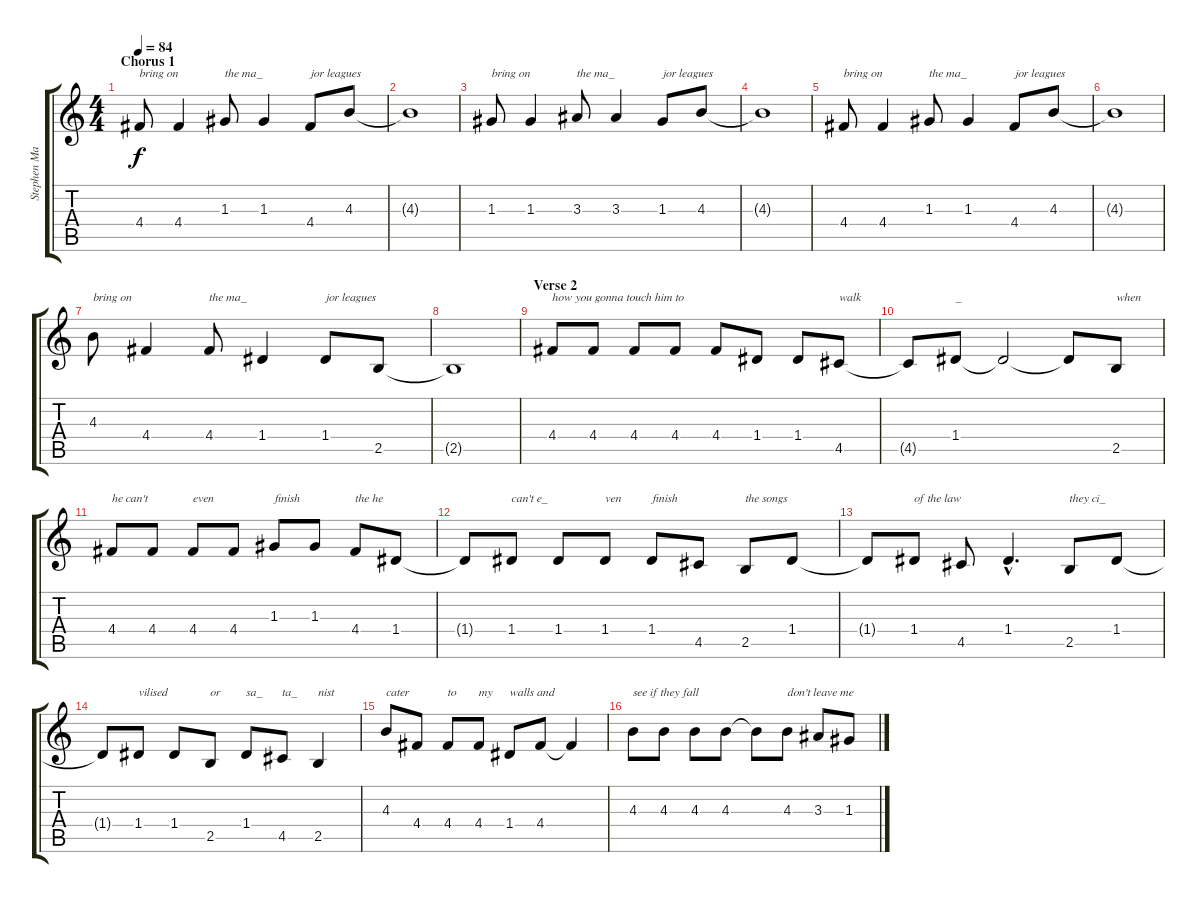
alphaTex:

\track ("Stephen Malkmus" "Stephen Ma") {instrument synthbass1}
\staff {score tabs}
\tuning (E4 B3 G3 D3 A2 E2) {hide}
\ts (4 4)
\section ("" "Chorus 1")
\tempo 84
\clef g2
\ks c
4.4.8{txt "bring on" dy f} 4.4.4 1.3.8{txt "the ma_"} 1.3.4 4.4.8{txt "jor leagues"} 4.3.8 |
4.3{t}.1 |
1.3.8{txt "bring on"} 1.3.4 3.3.8{txt "the ma_"} 3.3.4 1.3.8{txt "jor leagues"} 4.3.8 |
4.3{t}.1 |
4.4.8{txt "bring on"} 4.4.4 1.3.8{txt "the ma_"} 1.3.4 4.4.8{txt "jor leagues"} 4.3.8 |
4.3{t}.1 |
4.3.8{txt "bring on"} 4.4.4 4.4.8{txt "the ma_"} 1.4.4 1.4.8{txt "jor leagues"} 2.5.8 |
2.5{t}.1 |
\section ("" "Verse 2")
4.4.8{txt "how you gonna touch him to "} 4.4.8 4.4.8 4.4.8 4.4.8 1.4.8 1.4.8 4.5.8{txt "walk"} |
4.5{t}.8 1.4.8{txt "_"} 1.4{t}.2 1.4{t}.8 2.5.8{txt "when"} |
4.4.8{txt "he can't"} 4.4.8 4.4.8{txt "even"} 4.4.8 1.3.8{txt "finish"} 1.3.8 4.4.8{txt "the he"} 1.4.8 |
1.4{t}.8 1.4.8{txt "can't e_"} 1.4.8 1.4.8{txt "ven"} 1.4.8{txt "finish"} 4.5.8 2.5.8{txt "the songs"} 1.4.8 |
1.4{t}.8 1.4.8{txt "of the law"} 4.5.8 1.4{hac}.4{d} 2.5.8{txt "they ci_"} 1.4.8 |
1.4{t}.8 1.4.8{txt "vilised"} 1.4.8 2.5.8{txt "or"} 1.4.8{txt "sa_"} 4.5.8{txt "ta_"} 2.5.4{txt "nist"} |
4.3.8{txt "cater"} 4.4.8 4.4.8{txt "to "} 4.4.8{txt "my"} 1.4.8{txt "walls and"} 4.4.8 4.4{t}.4 |
4.3.8{txt "see if they fall"} 4.3.8 4.3.8 4.3.8 4.3{t}.8 4.3.8{txt "don't leave me"} 3.3.8 1.3.8
